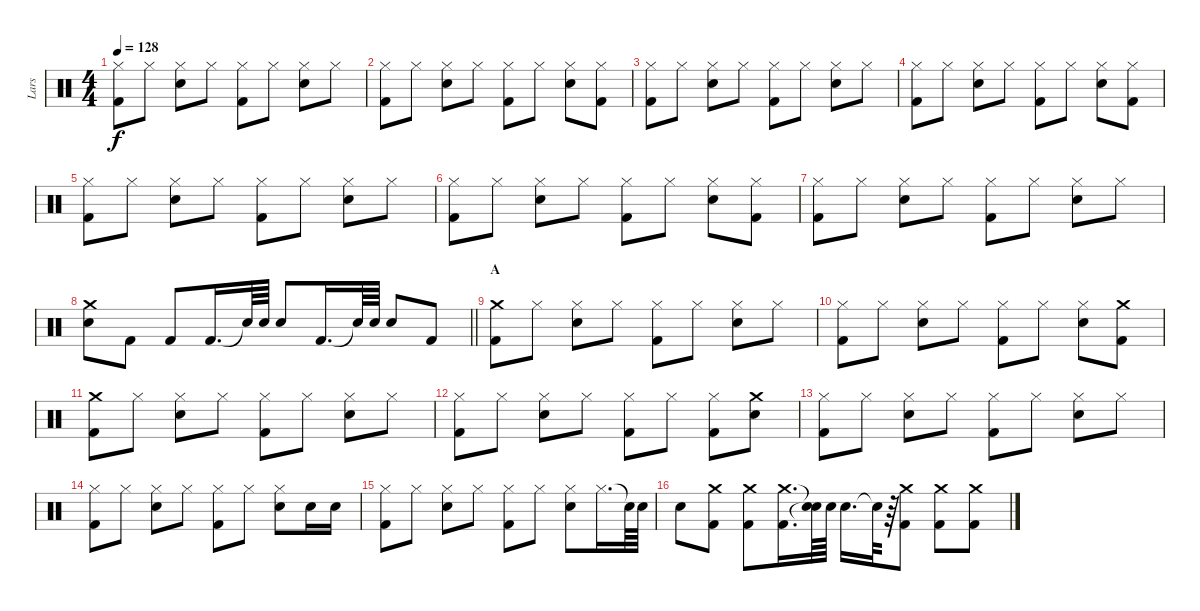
\track ("Lars" "Lars") {instrument percussion}
\staff {score}
\articulation defaults
\ts (4 4)
\tempo 128
\clef neutral
\ks c
("Kick (hit) 2" "Hi-Hat (closed)").8{dy f} "Hi-Hat (closed)".8 ("Snare (hit) 2" "Hi-Hat (closed)").8 "Hi-Hat (closed)".8 ("Kick (hit) 2" "Hi-Hat (closed)").8 "Hi-Hat (closed)".8 ("Snare (hit) 2" "Hi-Hat (closed)").8 "Hi-Hat (closed)".8 |
("Kick (hit) 2" "Hi-Hat (closed)").8 "Hi-Hat (closed)".8 ("Snare (hit) 2" "Hi-Hat (closed)").8 "Hi-Hat (closed)".8 ("Kick (hit) 2" "Hi-Hat (closed)").8 "Hi-Hat (closed)".8 ("Snare (hit) 2" "Hi-Hat (closed)").8 ("Kick (hit) 2" "Hi-Hat (closed)").8 |
("Kick (hit) 2" "Hi-Hat (closed)").8 "Hi-Hat (closed)".8 ("Snare (hit) 2" "Hi-Hat (closed)").8 "Hi-Hat (closed)".8 ("Kick (hit) 2" "Hi-Hat (closed)").8 "Hi-Hat (closed)".8 ("Snare (hit) 2" "Hi-Hat (closed)").8 "Hi-Hat (closed)".8{volume 16} |
("Kick (hit) 2" "Hi-Hat (closed)").8 "Hi-Hat (closed)".8 ("Snare (hit) 2" "Hi-Hat (closed)").8 "Hi-Hat (closed)".8 ("Kick (hit) 2" "Hi-Hat (closed)").8 "Hi-Hat (closed)".8 ("Snare (hit) 2" "Hi-Hat (closed)").8 ("Kick (hit) 2" "Hi-Hat (closed)").8 |
("Kick (hit) 2" "Hi-Hat (closed)").8 "Hi-Hat (closed)".8 ("Snare (hit) 2" "Hi-Hat (closed)").8 "Hi-Hat (closed)".8 ("Kick (hit) 2" "Hi-Hat (closed)").8 "Hi-Hat (closed)".8 ("Snare (hit) 2" "Hi-Hat (closed)").8 "Hi-Hat (closed)".8 |
("Kick (hit) 2" "Hi-Hat (closed)").8 "Hi-Hat (closed)".8 ("Snare (hit) 2" "Hi-Hat (closed)").8 "Hi-Hat (closed)".8 ("Kick (hit) 2" "Hi-Hat (closed)").8 "Hi-Hat (closed)".8 ("Snare (hit) 2" "Hi-Hat (closed)").8 ("Kick (hit) 2" "Hi-Hat (closed)").8 |
("Kick (hit) 2" "Hi-Hat (closed)").8 "Hi-Hat (closed)".8 ("Snare (hit) 2" "Hi-Hat (closed)").8 "Hi-Hat (closed)".8 ("Kick (hit) 2" "Hi-Hat (closed)").8 "Hi-Hat (closed)".8 ("Snare (hit) 2" "Hi-Hat (closed)").8 "Hi-Hat (closed)".8 |
\barLineRight lightlight
("Snare (hit) 2" "Crash medium (hit)").8 "Kick (hit) 2".8 "Kick (hit) 2".8 "Kick (hit) 2".16{d} "Snare (hit)"{t}.64 "Snare (hit) 2".64 "Snare (hit) 2".8 "Kick (hit) 2".16{d} "Snare (hit)"{t}.64 "Snare (hit) 2".64 "Snare (hit) 2".8 "Kick (hit) 2".8 |
\section ("" "A")
("Crash medium (hit)" "Kick (hit) 2").8 "Hi-Hat (closed)".8 ("Snare (hit) 2" "Hi-Hat (closed)").8 "Hi-Hat (closed)".8 ("Kick (hit) 2" "Hi-Hat (closed)").8 "Hi-Hat (closed)".8 ("Snare (hit) 2" "Hi-Hat (closed)").8 "Hi-Hat (closed)".8 |
("Kick (hit) 2" "Hi-Hat (closed)").8 "Hi-Hat (closed)".8 ("Snare (hit) 2" "Hi-Hat (closed)").8 "Hi-Hat (closed)".8 ("Kick (hit) 2" "Hi-Hat (closed)").8 "Hi-Hat (closed)".8 ("Snare (hit) 2" "Hi-Hat (closed)").8 ("Crash medium (hit)" "Kick (hit) 2").8 |
("Crash medium (hit)" "Kick (hit) 2").8 "Hi-Hat (closed)".8 ("Snare (hit) 2" "Hi-Hat (closed)").8 "Hi-Hat (closed)".8 ("Kick (hit) 2" "Hi-Hat (closed)").8 "Hi-Hat (closed)".8 ("Snare (hit) 2" "Hi-Hat (closed)").8 "Hi-Hat (closed)".8 |
("Kick (hit) 2" "Hi-Hat (closed)").8 "Hi-Hat (closed)".8 ("Snare (hit) 2" "Hi-Hat (closed)").8 "Hi-Hat (closed)".8 ("Kick (hit) 2" "Hi-Hat (closed)").8 "Hi-Hat (closed)".8 ("Kick (hit) 2" "Hi-Hat (closed)").8 ("Crash medium (hit)" "Snare (hit) 2").8 |
("Kick (hit) 2" "Hi-Hat (closed)").8 "Hi-Hat (closed)".8 ("Snare (hit) 2" "Hi-Hat (closed)").8 "Hi-Hat (closed)".8 ("Kick (hit) 2" "Hi-Hat (closed)").8 "Hi-Hat (closed)".8 ("Snare (hit) 2" "Hi-Hat (closed)").8 "Hi-Hat (closed)".8 |
("Hi-Hat (closed)" "Kick (hit) 2").8 "Hi-Hat (closed)".8 ("Snare (hit) 2" "Hi-Hat (closed)").8 "Hi-Hat (closed)".8 ("Hi-Hat (closed)" "Kick (hit) 2").8 "Hi-Hat (closed)".8 ("Snare (hit) 2" "Hi-Hat (closed)").8 "Snare (hit) 2".16 "Snare (hit) 2".16 |
("Kick (hit) 2" "Hi-Hat (closed)").8 "Hi-Hat (closed)".8 ("Snare (hit) 2" "Hi-Hat (closed)").8 "Hi-Hat (closed)".8 ("Kick (hit) 2" "Hi-Hat (closed)").8 "Hi-Hat (closed)".8 ("Snare (hit) 2" "Hi-Hat (closed)").8 "Hi-Hat (closed)".16{d} "Snare (hit)"{t}.64 "Snare (hit) 2".64 |
"Snare (hit) 2".8 ("Kick (hit) 2" "Crash medium (hit)").8 ("Kick (hit) 2" "Crash medium (hit)").8 ("Kick (hit) 2" "Crash medium (hit)").16{d} ("Snare (hit)"{t} "Snare (hit)"{t}).64 "Snare (hit) 2".64 "Snare (hit) 2".16{d} "Snare (hit)"{t}.64 r.64 ("Kick (hit) 2" "Crash medium (hit)").8 ("Kick (hit) 2" "Crash medium (hit)").8 ("Kick (hit) 2" "Crash medium (hit)").8
